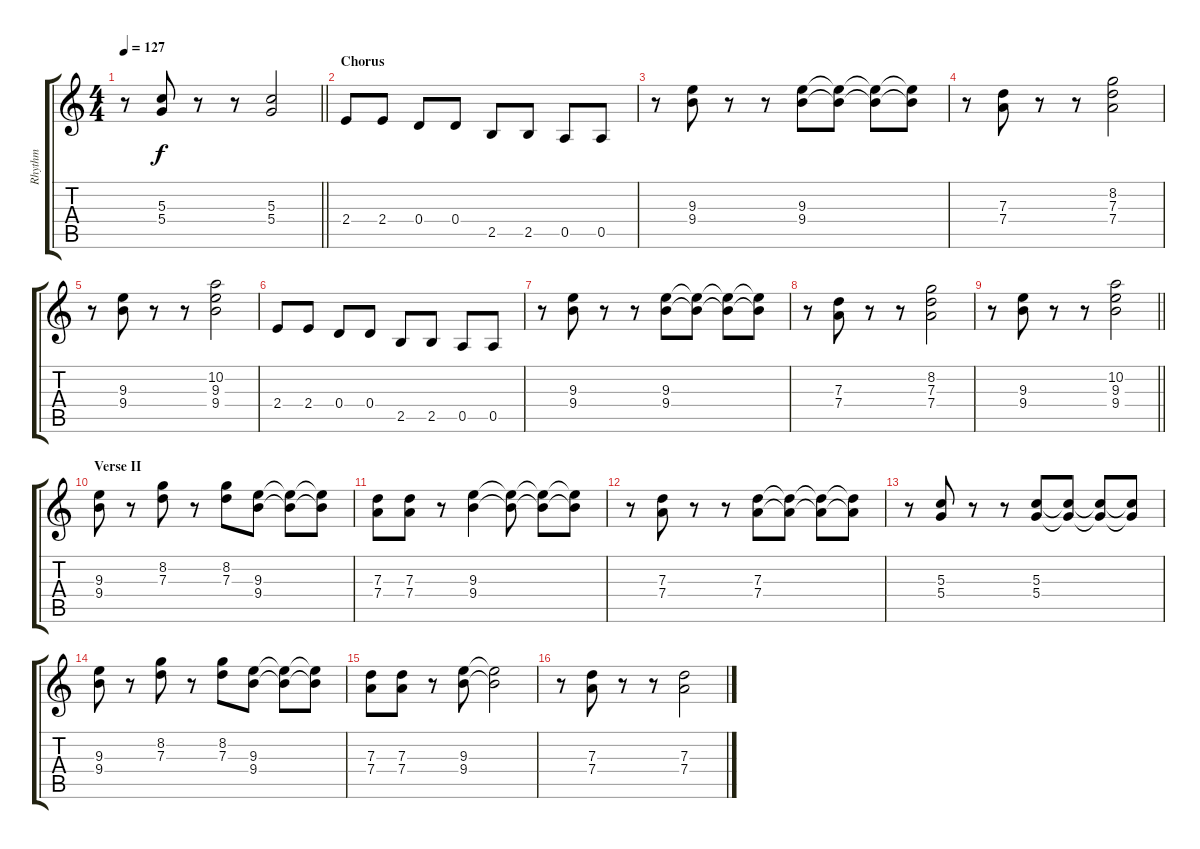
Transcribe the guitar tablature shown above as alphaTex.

\track ("Rhythm" "Rhythm") {instrument overdrivenguitar}
\staff {score tabs}
\tuning (E4 B3 G3 D3 A2 E2) {hide}
\ts (4 4)
\tempo 127
\clef g2
\barLineRight lightlight
\ks c
r.8{dy f} (5.3 5.4).8 r.8 r.8 (5.3 5.4).2 |
\section ("" "Chorus")
2.4.8 2.4.8 0.4.8 0.4.8 2.5.8 2.5.8 0.5.8 0.5.8 |
r.8 (9.3 9.4).8 r.8 r.8 (9.3 9.4).8 (9.3{t} 9.4{t}).8 (9.3{t} 9.4{t}).8 (9.3{t} 9.4{t}).8 |
r.8 (7.3 7.4).8 r.8 r.8 (8.2 7.3 7.4).2 |
r.8 (9.3 9.4).8 r.8 r.8 (10.2 9.3 9.4).2 |
2.4.8 2.4.8 0.4.8 0.4.8 2.5.8 2.5.8 0.5.8 0.5.8 |
r.8 (9.3 9.4).8 r.8 r.8 (9.3 9.4).8 (9.3{t} 9.4{t}).8 (9.3{t} 9.4{t}).8 (9.3{t} 9.4{t}).8 |
r.8 (7.3 7.4).8 r.8 r.8 (8.2 7.3 7.4).2 |
\barLineRight lightlight
r.8 (9.3 9.4).8 r.8 r.8 (10.2 9.3 9.4).2 |
\section ("" "Verse II")
(9.3 9.4).8 r.8 (8.2 7.3).8 r.8 (8.2 7.3).8 (9.3 9.4).8 (9.3{t} 9.4{t}).8 (9.3{t} 9.4{t}).8 |
(7.3 7.4).8 (7.3 7.4).8 r.8 (9.3 9.4).4 (9.3{t} 9.4{t}).8 (9.3{t} 9.4{t}).8 (9.3{t} 9.4{t}).8 |
r.8 (7.3 7.4).8 r.8 r.8 (7.3 7.4).8 (7.3{t} 7.4{t}).8 (7.3{t} 7.4{t}).8 (7.3{t} 7.4{t}).8 |
r.8 (5.3 5.4).8 r.8 r.8 (5.3 5.4).8 (5.3{t} 5.4{t}).8 (5.3{t} 5.4{t}).8 (5.3{t} 5.4{t}).8 |
(9.3 9.4).8 r.8 (8.2 7.3).8 r.8 (8.2 7.3).8 (9.3 9.4).8 (9.3{t} 9.4{t}).8 (9.3{t} 9.4{t}).8 |
(7.3 7.4).8 (7.3 7.4).8 r.8 (9.3 9.4).8 (9.3{t} 9.4{t}).2 |
r.8 (7.3 7.4).8 r.8 r.8 (7.3 7.4).2
